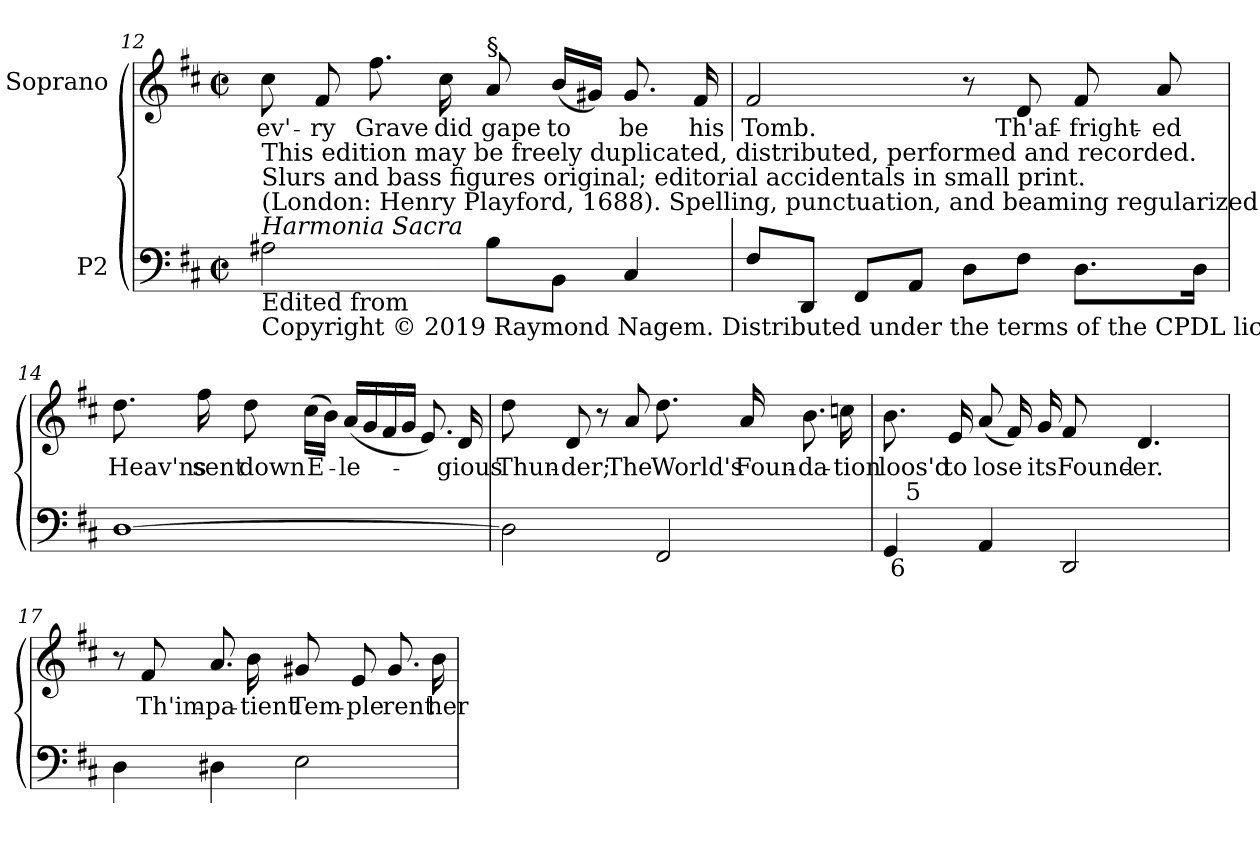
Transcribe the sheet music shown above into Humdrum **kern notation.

**kern	**kern	**text
*part2	*part1	*part1
*staff2	*staff1	*staff1
*I"P2	*I"Soprano	*
!!LO:LB:g=z
*clefF4	*clefG2	*
*	*ITrd7c12	*
*k[f#c#]	*k[f#c#]	*
*D:	*D:	*
*M2/2	*M2/2	*
*met(c|)	*met(c|)	*
=12	=12	=12
!LO:TX:b:t=Edited from	!	!
!LO:TX:i:t=Harmonia Sacra	!	!
!LO:TX:t=(London&colon; Henry Playford, 1688). Spelling, punctuation, and beaming regularized.	!	!
!LO:TX:t=Slurs and bass figures original; editorial accidentals in small print.	!	!
!LO:TX:b:t=Copyright © 2019 Raymond Nagem. Distributed under the terms of the CPDL license (http&colon;//cpdl.org).	!	!
!LO:TX:t=This edition may be freely duplicated, distributed, performed and recorded.	!	!
!	!	!LO:LY:b:color=#000000
2A#Xi\	8c#i\	ev'-
!	!	!LO:LY:b:color=#000000
.	8F#i/	-ry
!	!	!LO:LY:b:color=#000000
.	8.f#i\	Grave
!	!	!LO:LY:b:color=#000000
.	16c#i\	did
!	!LO:TX:a:t=§	!
!	!	!LO:LY:b:color=#000000
8Bi\L	8Ai/	gape
!	!	!LO:LY:b:color=#000000
8BBi\J	(16Bi/LL	to
.	16G#Xi/JJ)	.
!	!	!LO:LY:b:color=#000000
4C#i/	8.G#i/	be
!	!	!LO:LY:b:color=#000000
.	16F#i/	his
=13	=13	=13
!	!	!LO:LY:b:color=#000000
8F#i/L	2F#i/	Tomb.
8DDi/J	.	.
8FF#i/L	.	.
8AAi/J	.	.
8Di\L	8r	.
!	!	!LO:LY:b:color=#000000
8F#i\J	8Di/	Th'af-
!	!	!LO:LY:b:color=#000000
8.Di\L	8F#i/	-fright-
!	!	!LO:LY:b:color=#000000
.	8Ai/	-ed
16Di\Jk	.	.
!!LO:PB:g=z
=14	=14	=14
!	!	!LO:LY:b:color=#000000
[>1Di	8.di\	Heav'ns
!	!	!LO:LY:b:color=#000000
.	16f#i\	sent
!	!	!LO:LY:b:color=#000000
.	8di\	down
!	!	!LO:LY:b:color=#000000
.	(16c#i\LL	E-
.	16Bi\JJ)	.
!	!	!LO:LY:b:color=#000000
.	(16Ai/LL	-le-
.	16Gi/	.
.	16F#i/	.
.	16Gi/JJ	.
.	8.Ei/)	.
!	!	!LO:LY:b:color=#000000
.	16Di/	-gious
=15	=15	=15
!	!	!LO:LY:b:color=#000000
2Di\]	8di\	Thun-
!	!	!LO:LY:b:color=#000000
.	8Di/	-der;
.	8r	.
!	!	!LO:LY:b:color=#000000
.	8Ai/	The
!	!	!LO:LY:b:color=#000000
2FF#i/	8.di\	World's
!	!	!LO:LY:b:color=#000000
.	16Ai/	Foun-
!	!	!LO:LY:b:color=#000000
.	8.Bi\	-da-
!	!	!LO:LY:b:color=#000000
.	16cni\	-tion
!!LO:LB:g=z
=16	=16	=16
!	!	!LO:LY:b:color=#000000
*^	*	*
4GGi/	32.ryy	8.Bi\	loos'd
!	!LO:TX:b:rj:t=6	!	!
!	!LO:TX:t=5	!	!
.	2ryy	.	.
!	!	!	!LO:LY:b:color=#000000
.	.	16Ei/	to
!	!	!	!LO:LY:b:color=#000000
4AAi/	.	(8Ai/	lose
.	.	16F#i/)	.
!	!	!	!LO:LY:b:color=#000000
.	.	16Gi/	its
!	!	!	!LO:LY:b:color=#000000
2DDi/	.	8F#i/	Found-
.	4ryy	.	.
!	!	!	!LO:LY:b:color=#000000
.	.	4.Di/	-er.
.	8ryy	.	.
.	16ryy	.	.
.	64ryy	.	.
*v	*v	*	*
=17	=17	=17
4Di\	8r	.
!	!	!LO:LY:b:color=#000000
.	8F#i/	Th'im-
!	!	!LO:LY:b:color=#000000
4D#Xi\	8.Ai/	-pa-
!	!	!LO:LY:b:color=#000000
.	16Bi\	-tient
!	!	!LO:LY:b:color=#000000
2Ei\	8G#Xi/	Tem-
!	!	!LO:LY:b:color=#000000
.	8Ei/	-ple
!	!	!LO:LY:b:color=#000000
.	8.G#i/	rent
!	!	!LO:LY:b:color=#000000
.	16Bi\	her
=	=	=
*-	*-	*-
